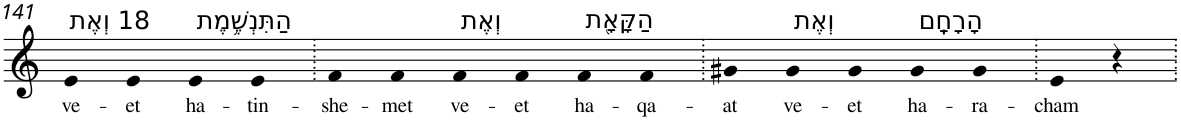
**kern	**text
*part1	*part1
*staff1	*staff1
*I"Piano	*
*I'Pno	*
!!LO:PB:g=z
*clefG2	*
*k[]	*
=141	=141
!LO:TX:a:t=18 וְאֶת	!
!	!LO:LY:b
4e	ve-
!	!LO:LY:b
4e	-et
!LO:TX:a:t=הַתִּנְשֶׁ֥מֶת	!
!	!LO:LY:b
4e	ha-
!	!LO:LY:b
4e	-tin-
=142.	=142.
!	!LO:LY:b
4f	-she-
!	!LO:LY:b
4f	-met
!LO:TX:a:t=וְאֶת	!
!	!LO:LY:b
4f	ve-
!	!LO:LY:b
4f	-et
!LO:TX:a:t=הַקָּאָ֖ת	!
!	!LO:LY:b
4f	ha-
!	!LO:LY:b
4f	-qa-
=143.	=143.
!	!LO:LY:b
4g#X	-at
!LO:TX:a:t=וְאֶת	!
!	!LO:LY:b
4g#	ve-
!	!LO:LY:b
4g#	-et
!LO:TX:a:t=הָרָחָֽם	!
!	!LO:LY:b
4g#	ha-
!	!LO:LY:b
4g#	-ra-
=144.	=144.
!	!LO:LY:b
4e	-cham
4r	.
=.	=.
*-	*-
